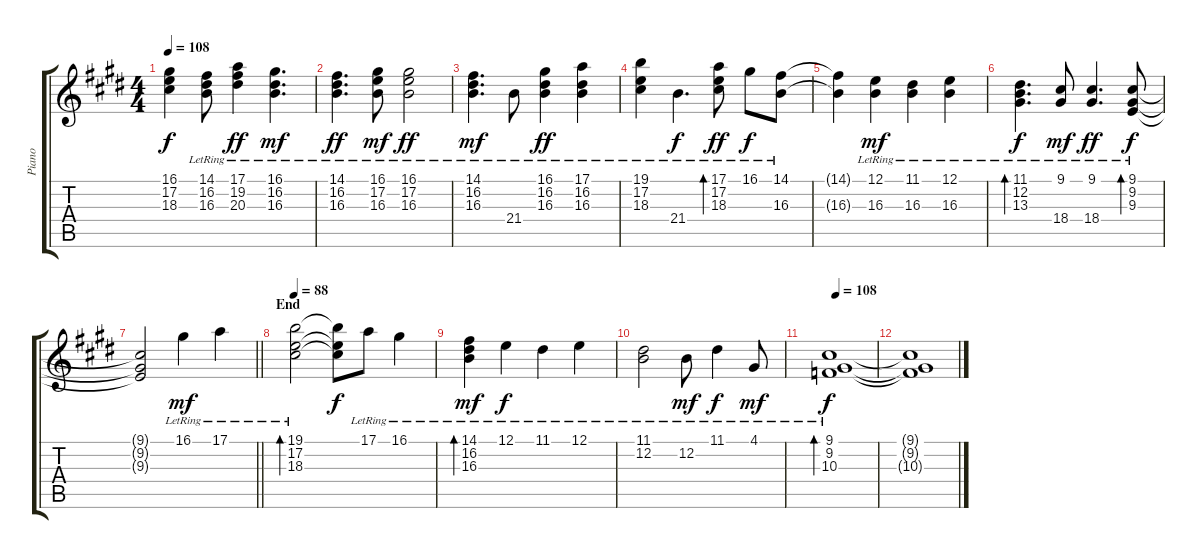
\track ("Piano" "Piano") {instrument acousticgrandpiano}
\staff {score tabs}
\tuning (E4 B3 G3 D3 A2 E2) {hide}
\ts (4 4)
\tempo 108
\clef g2
\ks e
(16.1{t} 17.2{t} 18.3{t}).4{dy f} (14.1{lr} 16.2{lr} 16.3{lr}).8 (17.1{lr} 19.2{lr} 20.3{lr}).4{dy ff} (16.1{lr} 16.2{lr} 16.3{lr}).4{d dy mf} |
(14.1{lr} 16.2{lr} 16.3{lr}).4{d dy ff} (16.1{lr} 17.2{lr} 16.3{lr}).8{dy mf} (16.1{lr} 17.2{lr} 16.3{lr}).2{dy ff} |
(14.1{lr} 16.2{lr} 16.3{lr}).4{d dy mf} 21.4{lr}.8 (16.1{lr} 16.2{lr} 16.3{lr}).4{dy ff} (17.1{lr} 16.2{lr} 16.3{lr}).4 |
(19.1{lr} 17.2{lr} 18.3{lr}).4 21.4{lr}.4{d dy f} (17.1{lr} 17.2{lr} 18.3{lr}).8{bd 60 dy ff} 16.1{lr}.8{dy f} (14.1{lr} 16.3{lr}).8 |
(14.1{t} 16.3{t}).4 (12.1{lr} 16.3{lr}).4{dy mf} (11.1{lr} 16.3{lr}).4 (12.1{lr} 16.3{lr}).4 |
(11.1{lr} 12.2{lr} 13.3{lr}).4{d bd 120 dy f} (9.1{lr} 18.4{lr}).8{dy mf} (9.1{lr} 18.4{lr}).4{d dy ff} (9.1{lr} 9.2{lr} 9.3{lr}).8{bd 120 dy f} |
\barLineRight lightlight
(9.1{t} 9.2{t} 9.3{t}).2 16.1{lr}.4{dy mf} 17.1{lr}.4 |
\section ("" "End")
\tempo 88
(19.1{lr} 17.2{lr} 18.3{lr}).2{bd 120} (19.1{t} 17.2{t} 18.3{t}).8{dy f} 17.1{lr}.8 16.1{lr}.4 |
(14.1{lr} 16.2{lr} 16.3{lr}).4{bd 120 dy mf} 12.1{lr}.4{dy f} 11.1{lr}.4 12.1{lr}.4 |
(11.1{lr} 12.2{lr}).2 12.2{lr}.8{dy mf} 11.1{lr}.4{dy f} 4.1{lr}.8{dy mf} |
\tempo 108
(9.1{lr} 9.2{lr} 10.3{lr}).1{bd 120 dy f} |
(9.1{t} 9.2{t} 10.3{t}).1
